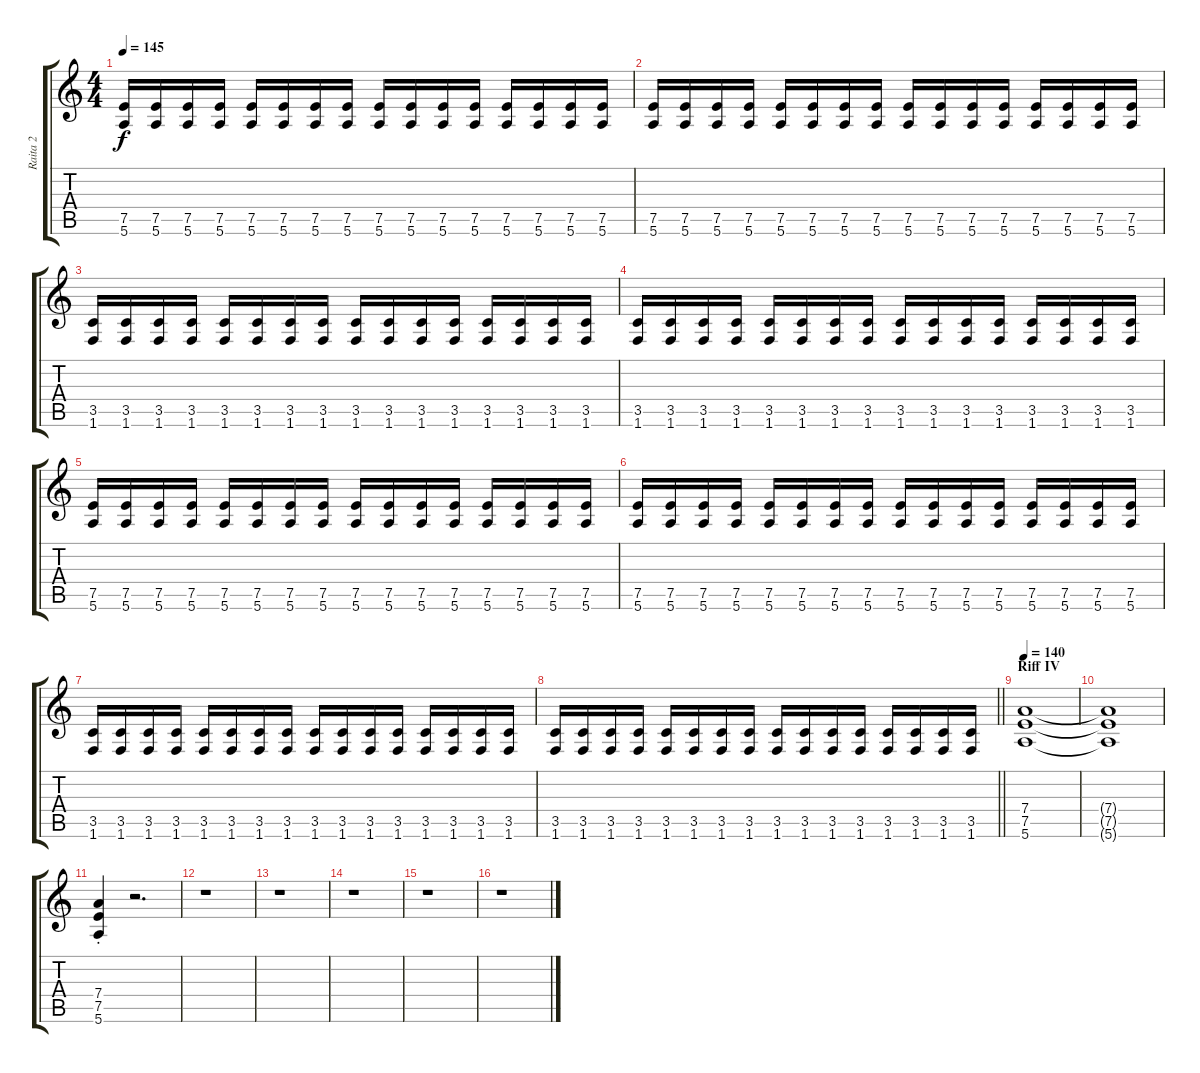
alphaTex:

\track ("Raita 2" "Raita 2") {instrument distortionguitar}
\staff {score tabs}
\tuning (E4 B3 G3 D3 A2 E2) {hide}
\ts (4 4)
\tempo 145
\clef g2
\ks c
(7.5 5.6).16{dy f} (7.5 5.6).16 (7.5 5.6).16 (7.5 5.6).16 (7.5 5.6).16 (7.5 5.6).16 (7.5 5.6).16 (7.5 5.6).16 (7.5 5.6).16 (7.5 5.6).16 (7.5 5.6).16 (7.5 5.6).16 (7.5 5.6).16 (7.5 5.6).16 (7.5 5.6).16 (7.5 5.6).16 |
(7.5 5.6).16 (7.5 5.6).16 (7.5 5.6).16 (7.5 5.6).16 (7.5 5.6).16 (7.5 5.6).16 (7.5 5.6).16 (7.5 5.6).16 (7.5 5.6).16 (7.5 5.6).16 (7.5 5.6).16 (7.5 5.6).16 (7.5 5.6).16 (7.5 5.6).16 (7.5 5.6).16 (7.5 5.6).16 |
(3.5 1.6).16 (3.5 1.6).16 (3.5 1.6).16 (3.5 1.6).16 (3.5 1.6).16 (3.5 1.6).16 (3.5 1.6).16 (3.5 1.6).16 (3.5 1.6).16 (3.5 1.6).16 (3.5 1.6).16 (3.5 1.6).16 (3.5 1.6).16 (3.5 1.6).16 (3.5 1.6).16 (3.5 1.6).16 |
(3.5 1.6).16 (3.5 1.6).16 (3.5 1.6).16 (3.5 1.6).16 (3.5 1.6).16 (3.5 1.6).16 (3.5 1.6).16 (3.5 1.6).16 (3.5 1.6).16 (3.5 1.6).16 (3.5 1.6).16 (3.5 1.6).16 (3.5 1.6).16 (3.5 1.6).16 (3.5 1.6).16 (3.5 1.6).16 |
(7.5 5.6).16 (7.5 5.6).16 (7.5 5.6).16 (7.5 5.6).16 (7.5 5.6).16 (7.5 5.6).16 (7.5 5.6).16 (7.5 5.6).16 (7.5 5.6).16 (7.5 5.6).16 (7.5 5.6).16 (7.5 5.6).16 (7.5 5.6).16 (7.5 5.6).16 (7.5 5.6).16 (7.5 5.6).16 |
(7.5 5.6).16 (7.5 5.6).16 (7.5 5.6).16 (7.5 5.6).16 (7.5 5.6).16 (7.5 5.6).16 (7.5 5.6).16 (7.5 5.6).16 (7.5 5.6).16 (7.5 5.6).16 (7.5 5.6).16 (7.5 5.6).16 (7.5 5.6).16 (7.5 5.6).16 (7.5 5.6).16 (7.5 5.6).16 |
(3.5 1.6).16 (3.5 1.6).16 (3.5 1.6).16 (3.5 1.6).16 (3.5 1.6).16 (3.5 1.6).16 (3.5 1.6).16 (3.5 1.6).16 (3.5 1.6).16 (3.5 1.6).16 (3.5 1.6).16 (3.5 1.6).16 (3.5 1.6).16 (3.5 1.6).16 (3.5 1.6).16 (3.5 1.6).16 |
\barLineRight lightlight
(3.5 1.6).16 (3.5 1.6).16 (3.5 1.6).16 (3.5 1.6).16 (3.5 1.6).16 (3.5 1.6).16 (3.5 1.6).16 (3.5 1.6).16 (3.5 1.6).16 (3.5 1.6).16 (3.5 1.6).16 (3.5 1.6).16 (3.5 1.6).16 (3.5 1.6).16 (3.5 1.6).16 (3.5 1.6).16 |
\section ("" "Riff IV")
\tempo 140
(7.4 7.5 5.6).1 |
(7.4{t} 7.5{t} 5.6{t}).1 |
(7.4{st} 7.5{st} 5.6{st}).4 r.2{d} |
r.1 |
r.1 |
r.1 |
r.1 |
r.1
